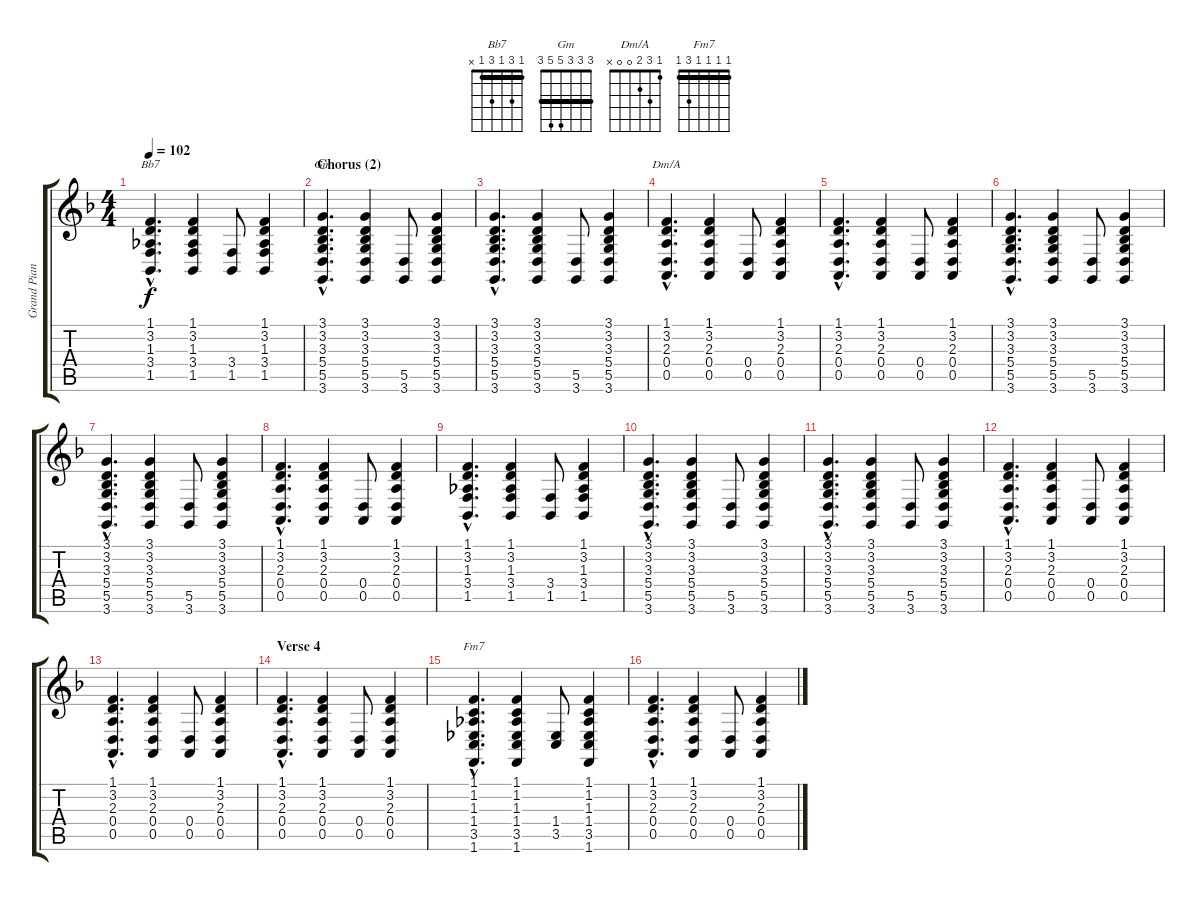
\track ("Grand Piano" "Grand Pian") {instrument acousticgrandpiano}
\staff {score tabs}
\tuning (E4 B3 G3 D3 A2 E2) {hide}
\chord ("Bb7" 1 3 1 3 1 x) {barre 1}
\chord ("Gm" 3 3 3 5 5 3) {barre 3}
\chord ("Dm/A" 1 3 2 0 0 x)
\chord ("Fm7" 1 1 1 1 3 1) {barre 1}
\ts (4 4)
\tempo 102
\clef g2
\ks dminor
(1.1{hac} 3.2{hac} 1.3{hac} 3.4{hac} 1.5{hac}).4{d ch "Bb7" dy f} (1.1 3.2 1.3 3.4 1.5).4 (3.4 1.5).8 (1.1 3.2 1.3 3.4 1.5).4 |
\section ("" "Chorus (2)")
(3.1{hac} 3.2{hac} 3.3{hac} 5.4{hac} 5.5{hac} 3.6{hac}).4{d ch "Gm"} (3.1 3.2 3.3 5.4 5.5 3.6).4 (5.5 3.6).8 (3.1 3.2 3.3 5.4 5.5 3.6).4 |
(3.1{hac} 3.2{hac} 3.3{hac} 5.4{hac} 5.5{hac} 3.6{hac}).4{d} (3.1 3.2 3.3 5.4 5.5 3.6).4 (5.5 3.6).8 (3.1 3.2 3.3 5.4 5.5 3.6).4 |
(1.1{hac} 3.2{hac} 2.3{hac} 0.4{hac} 0.5{hac}).4{d ch "Dm/A"} (1.1 3.2 2.3 0.4 0.5).4 (0.4 0.5).8 (1.1 3.2 2.3 0.4 0.5).4 |
(1.1{hac} 3.2{hac} 2.3{hac} 0.4{hac} 0.5{hac}).4{d} (1.1 3.2 2.3 0.4 0.5).4 (0.4 0.5).8 (1.1 3.2 2.3 0.4 0.5).4 |
(3.1{hac} 3.2{hac} 3.3{hac} 5.4{hac} 5.5{hac} 3.6{hac}).4{d} (3.1 3.2 3.3 5.4 5.5 3.6).4 (5.5 3.6).8 (3.1 3.2 3.3 5.4 5.5 3.6).4 |
(3.1{hac} 3.2{hac} 3.3{hac} 5.4{hac} 5.5{hac} 3.6{hac}).4{d} (3.1 3.2 3.3 5.4 5.5 3.6).4 (5.5 3.6).8 (3.1 3.2 3.3 5.4 5.5 3.6).4 |
(1.1{hac} 3.2{hac} 2.3{hac} 0.4{hac} 0.5{hac}).4{d} (1.1 3.2 2.3 0.4 0.5).4 (0.4 0.5).8 (1.1 3.2 2.3 0.4 0.5).4 |
(1.1{hac} 3.2{hac} 1.3{hac} 3.4{hac} 1.5{hac}).4{d} (1.1 3.2 1.3 3.4 1.5).4 (3.4 1.5).8 (1.1 3.2 1.3 3.4 1.5).4 |
(3.1{hac} 3.2{hac} 3.3{hac} 5.4{hac} 5.5{hac} 3.6{hac}).4{d} (3.1 3.2 3.3 5.4 5.5 3.6).4 (5.5 3.6).8 (3.1 3.2 3.3 5.4 5.5 3.6).4 |
(3.1{hac} 3.2{hac} 3.3{hac} 5.4{hac} 5.5{hac} 3.6{hac}).4{d} (3.1 3.2 3.3 5.4 5.5 3.6).4 (5.5 3.6).8 (3.1 3.2 3.3 5.4 5.5 3.6).4 |
(1.1{hac} 3.2{hac} 2.3{hac} 0.4{hac} 0.5{hac}).4{d} (1.1 3.2 2.3 0.4 0.5).4 (0.4 0.5).8 (1.1 3.2 2.3 0.4 0.5).4 |
(1.1{hac} 3.2{hac} 2.3{hac} 0.4{hac} 0.5{hac}).4{d} (1.1 3.2 2.3 0.4 0.5).4 (0.4 0.5).8 (1.1 3.2 2.3 0.4 0.5).4 |
\section ("" "Verse 4")
(1.1{hac} 3.2{hac} 2.3{hac} 0.4{hac} 0.5{hac}).4{d} (1.1 3.2 2.3 0.4 0.5).4 (0.4 0.5).8 (1.1 3.2 2.3 0.4 0.5).4 |
(1.1{hac} 1.2{hac} 1.3{hac} 1.4{hac} 3.5{hac} 1.6{hac}).4{d ch "Fm7"} (1.1 1.2 1.3 1.4 3.5 1.6).4 (1.4 3.5).8 (1.1 1.2 1.3 1.4 3.5 1.6).4 |
(1.1{hac} 3.2{hac} 2.3{hac} 0.4{hac} 0.5{hac}).4{d} (1.1 3.2 2.3 0.4 0.5).4 (0.4 0.5).8 (1.1 3.2 2.3 0.4 0.5).4
